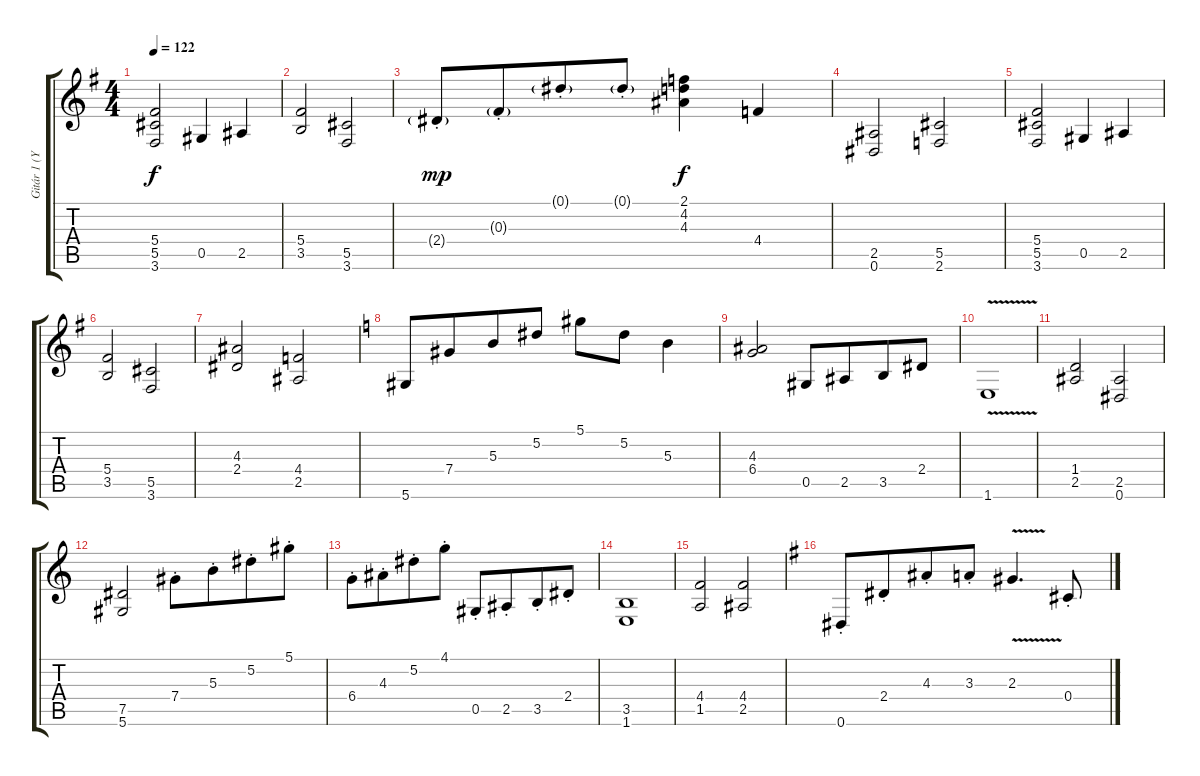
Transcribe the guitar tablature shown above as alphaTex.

\track ("Gitár 1 (Yngwie Malmsteen)" "Gitár 1 (Y") {instrument distortionguitar}
\staff {score tabs}
\tuning (Eb4 Bb3 Gb3 Db3 Ab2 Eb2) {hide}
\ts (4 4)
\tempo 122
\clef g2
\ks g
(5.4 5.5 3.6).2{dy f} 0.5.4 2.5.4 |
(5.4 3.5).2 (5.5 3.6).2 |
2.4{g st}.8{dy mp} 0.3{g st}.8{beam merge} 0.1{g st}.8 0.1{g st}.8 (2.1 4.2 4.3).4{dy f} 4.4.4 |
(2.5 0.6).2 (5.5 2.6).2 |
(5.4 5.5 3.6).2 0.5.4 2.5.4 |
(5.4 3.5).2 (5.5 3.6).2 |
(4.3 2.4).2 (4.4 2.5).2 |
\ks c
5.6.8 7.4.8{beam merge} 5.3.8 5.2.8 5.1.8 5.2.8 5.3.4 |
(4.3 6.4).2 0.5.8 2.5.8{beam merge} 3.5.8 2.4.8 |
1.6{v}.1 |
(1.4 2.5).2 (2.5 0.6).2 |
(7.5 5.6).2 7.4{st}.8 5.3{st}.8{beam merge} 5.2{st}.8 5.1{st}.8 |
6.4{st}.8 4.3{st}.8{beam merge} 5.2{st}.8 4.1{st}.8 0.5{st}.8 2.5{st}.8{beam merge} 3.5{st}.8 2.4{st}.8 |
(3.5 1.6).1 |
(4.4 1.5).2 (4.4 2.5).2 |
\ks g
0.6{st}.8 2.4{st}.8{beam merge} 4.3{st}.8 3.3{st}.8 2.3{v}.4{d} 0.4{st}.8
